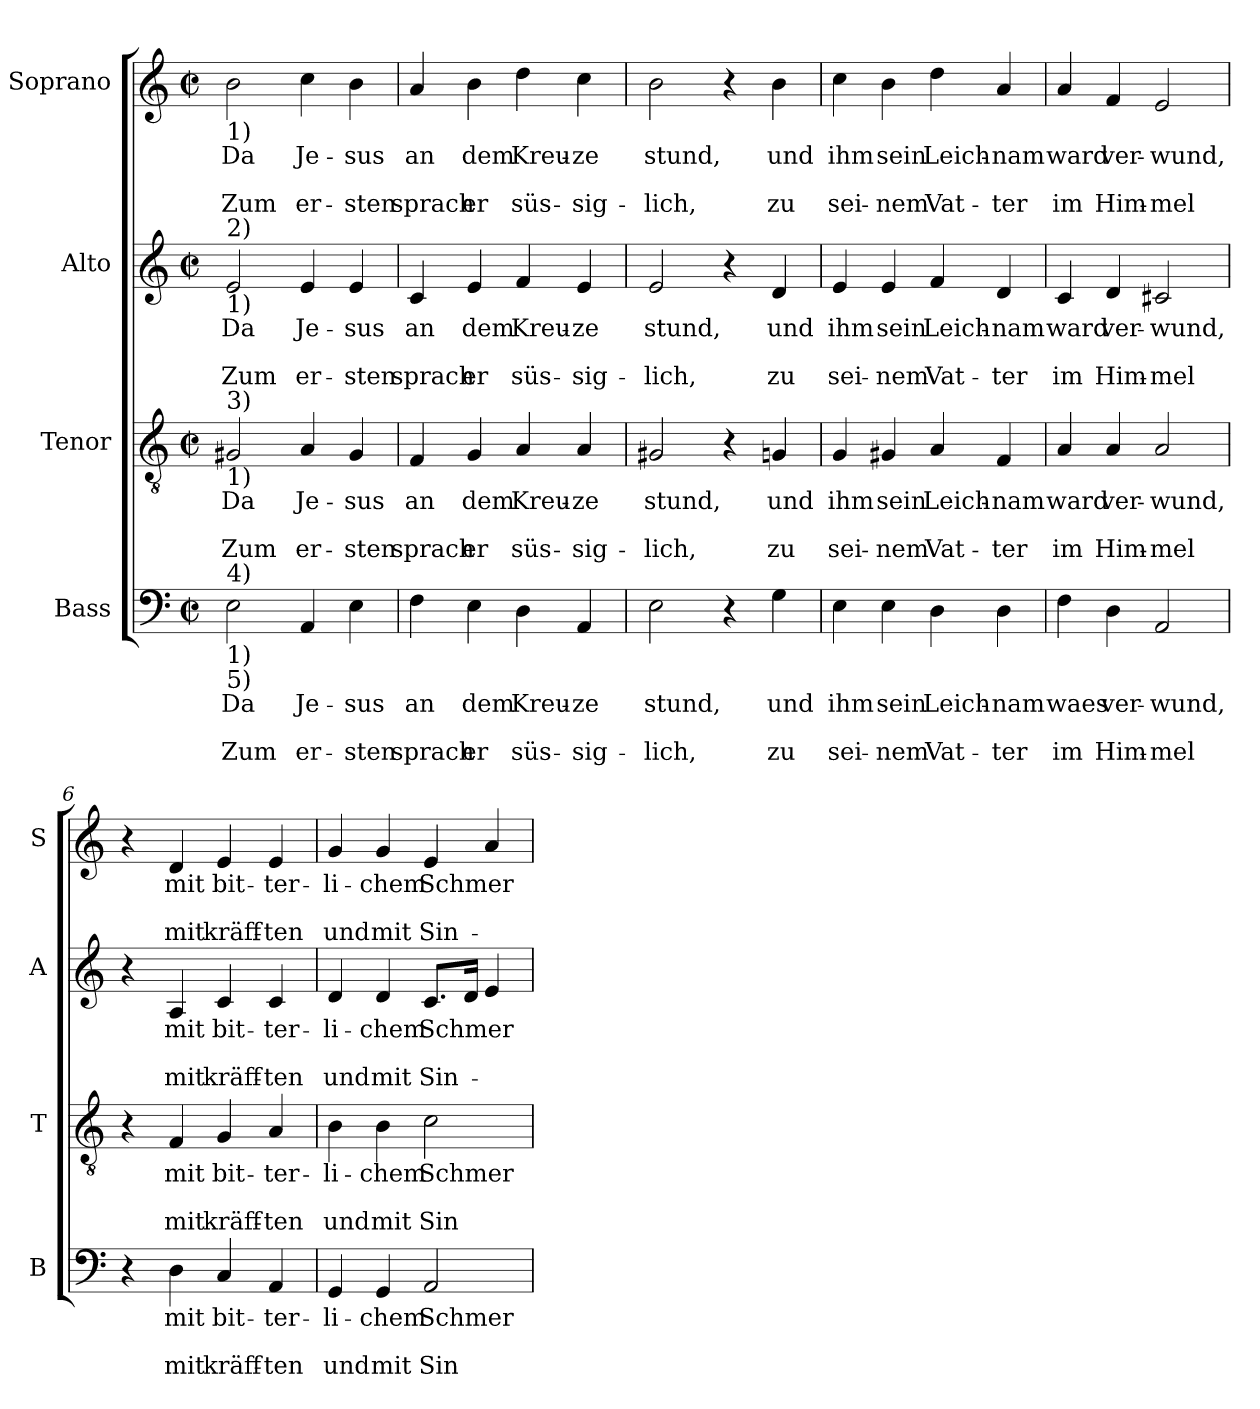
**kern	**text	**text	**text	**kern	**text	**text	**text	**kern	**text	**text	**text	**kern	**text	**text	**text
*part4	*part4	*part4	*part4	*part3	*part3	*part3	*part3	*part2	*part2	*part2	*part2	*part1	*part1	*part1	*part1
*staff4	*staff4	*staff4	*staff4	*staff3	*staff3	*staff3	*staff3	*staff2	*staff2	*staff2	*staff2	*staff1	*staff1	*staff1	*staff1
*I"Bass	*	*	*	*I"Tenor	*	*	*	*I"Alto	*	*	*	*I"Soprano	*	*	*
*I'B	*	*	*	*I'T	*	*	*	*I'A	*	*	*	*I'S	*	*	*
*clefF4	*	*	*	*clefGv2	*	*	*	*clefG2	*	*	*	*clefG2	*	*	*
*k[]	*	*	*	*k[]	*	*	*	*k[]	*	*	*	*k[]	*	*	*
*C:	*	*	*	*C:	*	*	*	*C:	*	*	*	*C:	*	*	*
*M2/2	*	*	*	*M2/2	*	*	*	*M2/2	*	*	*	*M2/2	*	*	*
*met(c|)	*	*	*	*met(c|)	*	*	*	*met(c|)	*	*	*	*met(c|)	*	*	*
=1	=1	=1	=1	=1	=1	=1	=1	=1	=1	=1	=1	=1	=1	=1	=1
!	!	!	!	!	!	!	!	!	!	!	!	!LO:TX:b:t=1)	!	!	!
!	!	!	!	!	!	!	!	!LO:TX:a:t=2)	!	!	!	!	!	!	!
!	!	!	!	!	!	!	!	!LO:TX:b:t=1)	!	!	!	!	!	!	!
!	!	!	!	!LO:TX:a:t=3)	!	!	!	!	!	!	!	!	!	!	!
!	!	!	!	!LO:TX:b:t=1)	!	!	!	!	!	!	!	!	!	!	!
!LO:TX:a:t=4)	!	!	!	!	!	!	!	!	!	!	!	!	!	!	!
!LO:TX:b:t=1)	!	!	!	!	!	!	!	!	!	!	!	!	!	!	!
!LO:TX:b:t=5)	!	!	!	!	!	!	!	!	!	!	!	!	!	!	!
!	!LO:LY:b	!	!LO:LY:b	!	!LO:LY:b	!	!LO:LY:b	!	!LO:LY:b	!	!LO:LY:b	!	!LO:LY:b	!	!LO:LY:b
2E\	Da	.	Zum	2G#X/	Da	.	Zum	2e/	Da	.	Zum	2b\	Da	.	Zum
!	!LO:LY:b	!	!LO:LY:b	!	!LO:LY:b	!	!LO:LY:b	!	!LO:LY:b	!	!LO:LY:b	!	!LO:LY:b	!	!LO:LY:b
4AA/	Je-	.	er-	4A/	Je-	.	er-	4e/	Je-	.	er-	4cc\	Je-	.	er-
!	!LO:LY:b	!	!LO:LY:b	!	!LO:LY:b	!	!LO:LY:b	!	!LO:LY:b	!	!LO:LY:b	!	!LO:LY:b	!	!LO:LY:b
4E\	-sus	.	-sten	4G#/	-sus	.	-sten	4e/	-sus	.	-sten	4b\	-sus	.	-sten
=2	=2	=2	=2	=2	=2	=2	=2	=2	=2	=2	=2	=2	=2	=2	=2
!	!LO:LY:b	!	!LO:LY:b	!	!LO:LY:b	!	!LO:LY:b	!	!LO:LY:b	!	!LO:LY:b	!	!LO:LY:b	!	!LO:LY:b
4F\	an	.	sprach	4F/	an	.	sprach	4c/	an	.	sprach	4a/	an	.	sprach
!	!LO:LY:b	!	!LO:LY:b	!	!LO:LY:b	!	!LO:LY:b	!	!LO:LY:b	!	!LO:LY:b	!	!LO:LY:b	!	!LO:LY:b
4E\	dem	.	er	4G/	dem	.	er	4e/	dem	.	er	4b\	dem	.	er
!	!LO:LY:b	!	!LO:LY:b	!	!LO:LY:b	!	!LO:LY:b	!	!LO:LY:b	!	!LO:LY:b	!	!LO:LY:b	!	!LO:LY:b
4D\	Kreu-	.	süs-	4A/	Kreu-	.	süs-	4f/	Kreu-	.	süs-	4dd\	Kreu-	.	süs-
!	!LO:LY:b	!	!LO:LY:b	!	!LO:LY:b	!	!LO:LY:b	!	!LO:LY:b	!	!LO:LY:b	!	!LO:LY:b	!	!LO:LY:b
4AA/	-ze	.	-sig-	4A/	-ze	.	-sig-	4e/	-ze	.	-sig-	4cc\	-ze	.	-sig-
=3	=3	=3	=3	=3	=3	=3	=3	=3	=3	=3	=3	=3	=3	=3	=3
!	!LO:LY:b	!	!LO:LY:b	!	!LO:LY:b	!	!LO:LY:b	!	!LO:LY:b	!	!LO:LY:b	!	!LO:LY:b	!	!LO:LY:b
2E\	stund,	.	-lich,	2G#X/	stund,	.	-lich,	2e/	stund,	.	-lich,	2b\	stund,	.	-lich,
4r	.	.	.	4r	.	.	.	4r	.	.	.	4r	.	.	.
!	!LO:LY:b	!	!LO:LY:b	!	!LO:LY:b	!	!LO:LY:b	!	!LO:LY:b	!	!LO:LY:b	!	!LO:LY:b	!	!LO:LY:b
4G\	und	.	zu	4Gn/	und	.	zu	4d/	und	.	zu	4b\	und	.	zu
=4	=4	=4	=4	=4	=4	=4	=4	=4	=4	=4	=4	=4	=4	=4	=4
!	!LO:LY:b	!	!LO:LY:b	!	!LO:LY:b	!	!LO:LY:b	!	!LO:LY:b	!	!LO:LY:b	!	!LO:LY:b	!	!LO:LY:b
4E\	ihm	.	sei-	4G/	ihm	.	sei-	4e/	ihm	.	sei-	4cc\	ihm	.	sei-
!	!LO:LY:b	!	!LO:LY:b	!	!LO:LY:b	!	!LO:LY:b	!	!LO:LY:b	!	!LO:LY:b	!	!LO:LY:b	!	!LO:LY:b
4E\	sein	.	-nem	4G#X/	sein	.	-nem	4e/	sein	.	-nem	4b\	sein	.	-nem
!	!LO:LY:b	!	!LO:LY:b	!	!LO:LY:b	!	!LO:LY:b	!	!LO:LY:b	!	!LO:LY:b	!	!LO:LY:b	!	!LO:LY:b
4D\	Leich-	.	Vat-	4A/	Leich-	.	Vat-	4f/	Leich-	.	Vat-	4dd\	Leich-	.	Vat-
!	!LO:LY:b	!	!LO:LY:b	!	!LO:LY:b	!	!LO:LY:b	!	!LO:LY:b	!	!LO:LY:b	!	!LO:LY:b	!	!LO:LY:b
4D\	-nam	.	-ter	4F/	-nam	.	-ter	4d/	-nam	.	-ter	4a/	-nam	.	-ter
!!LO:LB:g=z
=5	=5	=5	=5	=5	=5	=5	=5	=5	=5	=5	=5	=5	=5	=5	=5
!	!LO:LY:b	!	!LO:LY:b	!	!LO:LY:b	!	!LO:LY:b	!	!LO:LY:b	!	!LO:LY:b	!	!LO:LY:b	!	!LO:LY:b
4F\	waes	.	im	4A/	ward	.	im	4c/	ward	.	im	4a/	ward	.	im
!	!LO:LY:b	!	!LO:LY:b	!	!LO:LY:b	!	!LO:LY:b	!	!LO:LY:b	!	!LO:LY:b	!	!LO:LY:b	!	!LO:LY:b
4D\	ver-	.	Him-	4A/	ver-	.	Him-	4d/	ver-	.	Him-	4f/	ver-	.	Him-
!	!LO:LY:b	!	!LO:LY:b	!	!LO:LY:b	!	!LO:LY:b	!	!LO:LY:b	!	!LO:LY:b	!	!LO:LY:b	!	!LO:LY:b
2AA/	-wund,	.	-mel	2A/	-wund,	.	-mel	2c#X/	-wund,	.	-mel	2e/	-wund,	.	-mel
=6	=6	=6	=6	=6	=6	=6	=6	=6	=6	=6	=6	=6	=6	=6	=6
4r	.	.	.	4r	.	.	.	4r	.	.	.	4r	.	.	.
!	!LO:LY:b	!	!LO:LY:b	!	!LO:LY:b	!	!LO:LY:b	!	!LO:LY:b	!	!LO:LY:b	!	!LO:LY:b	!	!LO:LY:b
4D\	mit	.	mit	4F/	mit	.	mit	4A/	mit	.	mit	4d/	mit	.	mit
!	!LO:LY:b	!	!LO:LY:b	!	!LO:LY:b	!	!LO:LY:b	!	!LO:LY:b	!	!LO:LY:b	!	!LO:LY:b	!	!LO:LY:b
4C/	bit-	.	kräff-	4G/	bit-	.	kräff-	4c/	bit-	.	kräff-	4e/	bit-	.	kräff-
!	!LO:LY:b	!	!LO:LY:b	!	!LO:LY:b	!	!LO:LY:b	!	!LO:LY:b	!	!LO:LY:b	!	!LO:LY:b	!	!LO:LY:b
4AA/	-ter-	.	-ten	4A/	-ter-	.	-ten	4c/	-ter-	.	-ten	4e/	-ter-	.	-ten
=7	=7	=7	=7	=7	=7	=7	=7	=7	=7	=7	=7	=7	=7	=7	=7
!	!LO:LY:b	!	!LO:LY:b	!	!LO:LY:b	!	!LO:LY:b	!	!LO:LY:b	!	!LO:LY:b	!	!LO:LY:b	!	!LO:LY:b
4GG/	-li-	.	und	4B\	-li-	.	und	4d/	-li-	.	und	4g/	-li-	.	und
!	!LO:LY:b	!	!LO:LY:b	!	!LO:LY:b	!	!LO:LY:b	!	!LO:LY:b	!	!LO:LY:b	!	!LO:LY:b	!	!LO:LY:b
4GG/	-chem	.	mit	4B\	-chem	.	mit	4d/	-chem	.	mit	4g/	-chem	.	mit
!	!LO:LY:b	!	!LO:LY:b	!	!LO:LY:b	!	!LO:LY:b	!	!LO:LY:b	!	!LO:LY:b	!	!LO:LY:b	!	!LO:LY:b
2AA/	Schmer-	.	Sin-	2c\	Schmer-	.	Sin-	8.c/L	Schmer-	.	Sin-	4e/	Schmer-	.	Sin-
.	.	.	.	.	.	.	.	16d/Jk	.	.	.	.	.	.	.
.	.	.	.	.	.	.	.	4e/	.	.	.	4a/	.	.	.
=	=	=	=	=	=	=	=	=	=	=	=	=	=	=	=
*-	*-	*-	*-	*-	*-	*-	*-	*-	*-	*-	*-	*-	*-	*-	*-
